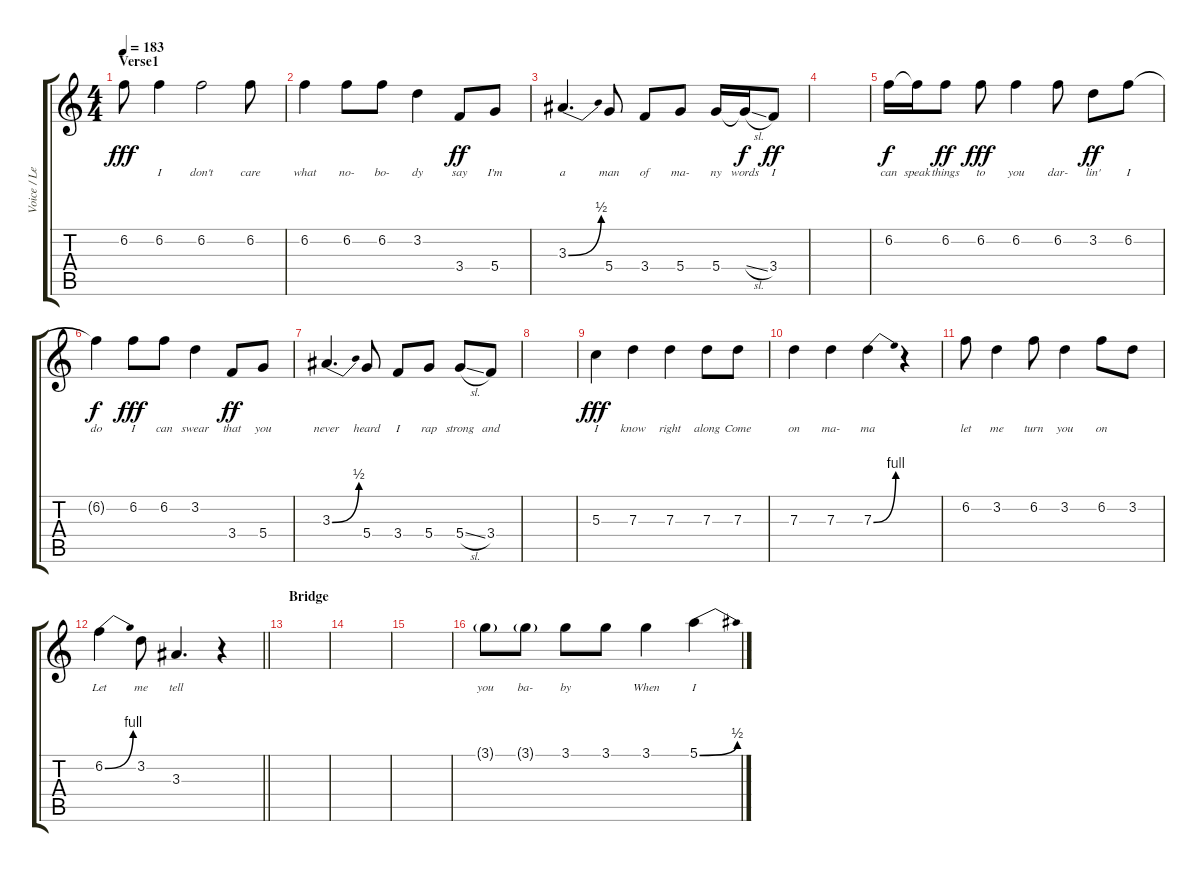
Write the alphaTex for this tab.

\track ("Voice / Lead" "Voice / Le") {instrument overdrivenguitar}
\staff {score tabs}
\tuning (E4 B3 G3 D3 A2 E2) {hide}
\ts (4 4)
\section ("" "Verse1")
\tempo 183
\clef g2
\ks c
6.2.8{lyrics (0 "") lyrics (1 "") lyrics (2 "") lyrics (3 "") lyrics (4 "") dy fff} 6.2.4{lyrics (0 "I") lyrics (1 "") lyrics (2 "") lyrics (3 "") lyrics (4 "")} 6.2.2{lyrics (0 "don't") lyrics (1 "") lyrics (2 "") lyrics (3 "") lyrics (4 "")} 6.2.8{lyrics (0 "care") lyrics (1 "") lyrics (2 "") lyrics (3 "") lyrics (4 "")} |
6.2.4{lyrics (0 "what") lyrics (1 "") lyrics (2 "") lyrics (3 "") lyrics (4 "")} 6.2.8{lyrics (0 "no-") lyrics (1 "") lyrics (2 "") lyrics (3 "") lyrics (4 "")} 6.2.8{lyrics (0 "bo-") lyrics (1 "") lyrics (2 "") lyrics (3 "") lyrics (4 "")} 3.2.4{lyrics (0 "dy") lyrics (1 "") lyrics (2 "") lyrics (3 "") lyrics (4 "")} 3.4.8{lyrics (0 "say") lyrics (1 "") lyrics (2 "") lyrics (3 "") lyrics (4 "") dy ff} 5.4.8{lyrics (0 "I'm") lyrics (1 "") lyrics (2 "") lyrics (3 "") lyrics (4 "")} |
3.3{be (bend 0 0 60 2)}.4{d lyrics (0 "a") lyrics (1 "") lyrics (2 "") lyrics (3 "") lyrics (4 "")} 5.4.8{lyrics (0 "man") lyrics (1 "") lyrics (2 "") lyrics (3 "") lyrics (4 "")} 3.4.8{lyrics (0 "of") lyrics (1 "") lyrics (2 "") lyrics (3 "") lyrics (4 "")} 5.4.8{lyrics (0 "ma-") lyrics (1 "") lyrics (2 "") lyrics (3 "") lyrics (4 "")} 5.4.16{lyrics (0 "ny") lyrics (1 "") lyrics (2 "") lyrics (3 "") lyrics (4 "")} 5.4{sl t}.16{lyrics (0 "words") lyrics (1 "") lyrics (2 "") lyrics (3 "") lyrics (4 "") dy f} 3.4.8{lyrics (0 "I") lyrics (1 "") lyrics (2 "") lyrics (3 "") lyrics (4 "") dy ff} |
|
6.2.16{lyrics (0 "can") lyrics (1 "") lyrics (2 "") lyrics (3 "") lyrics (4 "") dy f} 6.2{t}.16{lyrics (0 "speak") lyrics (1 "") lyrics (2 "") lyrics (3 "") lyrics (4 "")} 6.2.8{lyrics (0 "things") lyrics (1 "") lyrics (2 "") lyrics (3 "") lyrics (4 "") dy ff} 6.2.8{lyrics (0 "to") lyrics (1 "") lyrics (2 "") lyrics (3 "") lyrics (4 "") dy fff} 6.2.4{lyrics (0 "you") lyrics (1 "") lyrics (2 "") lyrics (3 "") lyrics (4 "")} 6.2.8{lyrics (0 "dar-") lyrics (1 "") lyrics (2 "") lyrics (3 "") lyrics (4 "")} 3.2.8{lyrics (0 "lin'") lyrics (1 "") lyrics (2 "") lyrics (3 "") lyrics (4 "") dy ff} 6.2.8{lyrics (0 "I") lyrics (1 "") lyrics (2 "") lyrics (3 "") lyrics (4 "")} |
6.2{t}.4{lyrics (0 "do") lyrics (1 "") lyrics (2 "") lyrics (3 "") lyrics (4 "") dy f} 6.2.8{lyrics (0 "I") lyrics (1 "") lyrics (2 "") lyrics (3 "") lyrics (4 "") dy fff} 6.2.8{lyrics (0 "can") lyrics (1 "") lyrics (2 "") lyrics (3 "") lyrics (4 "")} 3.2.4{lyrics (0 "swear") lyrics (1 "") lyrics (2 "") lyrics (3 "") lyrics (4 "")} 3.4.8{lyrics (0 "that") lyrics (1 "") lyrics (2 "") lyrics (3 "") lyrics (4 "") dy ff} 5.4.8{lyrics (0 "you") lyrics (1 "") lyrics (2 "") lyrics (3 "") lyrics (4 "")} |
3.3{be (bend 0 0 60 2)}.4{d lyrics (0 "never") lyrics (1 "") lyrics (2 "") lyrics (3 "") lyrics (4 "")} 5.4.8{lyrics (0 "heard") lyrics (1 "") lyrics (2 "") lyrics (3 "") lyrics (4 "")} 3.4.8{lyrics (0 "I") lyrics (1 "") lyrics (2 "") lyrics (3 "") lyrics (4 "")} 5.4.8{lyrics (0 "rap") lyrics (1 "") lyrics (2 "") lyrics (3 "") lyrics (4 "")} 5.4{sl}.8{lyrics (0 "strong") lyrics (1 "") lyrics (2 "") lyrics (3 "") lyrics (4 "")} 3.4.8{lyrics (0 "and") lyrics (1 "") lyrics (2 "") lyrics (3 "") lyrics (4 "")} |
|
5.3.4{lyrics (0 "I") lyrics (1 "") lyrics (2 "") lyrics (3 "") lyrics (4 "") dy fff} 7.3.4{lyrics (0 "know") lyrics (1 "") lyrics (2 "") lyrics (3 "") lyrics (4 "")} 7.3.4{lyrics (0 "right") lyrics (1 "") lyrics (2 "") lyrics (3 "") lyrics (4 "")} 7.3.8{lyrics (0 "along") lyrics (1 "") lyrics (2 "") lyrics (3 "") lyrics (4 "")} 7.3.8{lyrics (0 "Come") lyrics (1 "") lyrics (2 "") lyrics (3 "") lyrics (4 "")} |
7.3.4{lyrics (0 "on") lyrics (1 "") lyrics (2 "") lyrics (3 "") lyrics (4 "")} 7.3.4{lyrics (0 "ma-") lyrics (1 "") lyrics (2 "") lyrics (3 "") lyrics (4 "")} 7.3{be (bend 0 0 60 4)}.4{lyrics (0 "ma") lyrics (1 "") lyrics (2 "") lyrics (3 "") lyrics (4 "")} r.4 |
6.2.8{lyrics (0 "let") lyrics (1 "") lyrics (2 "") lyrics (3 "") lyrics (4 "")} 3.2.4{lyrics (0 "me") lyrics (1 "") lyrics (2 "") lyrics (3 "") lyrics (4 "")} 6.2.8{lyrics (0 "turn") lyrics (1 "") lyrics (2 "") lyrics (3 "") lyrics (4 "")} 3.2.4{lyrics (0 "you") lyrics (1 "") lyrics (2 "") lyrics (3 "") lyrics (4 "")} 6.2.8{lyrics (0 "on") lyrics (1 "") lyrics (2 "") lyrics (3 "") lyrics (4 "")} 3.2.8{lyrics (0 "") lyrics (1 "") lyrics (2 "") lyrics (3 "") lyrics (4 "")} |
\barLineRight lightlight
6.2{be (bend 0 0 60 4)}.4{lyrics (0 "Let") lyrics (1 "") lyrics (2 "") lyrics (3 "") lyrics (4 "")} 3.2.8{lyrics (0 "me") lyrics (1 "") lyrics (2 "") lyrics (3 "") lyrics (4 "")} 3.3.4{d lyrics (0 "tell") lyrics (1 "") lyrics (2 "") lyrics (3 "") lyrics (4 "")} r.4 |
\section ("" "Bridge")
|
|
|
3.1{g}.8{lyrics (0 "you") lyrics (1 "") lyrics (2 "") lyrics (3 "") lyrics (4 "")} 3.1{g}.8{lyrics (0 "ba-") lyrics (1 "") lyrics (2 "") lyrics (3 "") lyrics (4 "")} 3.1.8{lyrics (0 "by") lyrics (1 "") lyrics (2 "") lyrics (3 "") lyrics (4 "")} 3.1.8{lyrics (0 "") lyrics (1 "") lyrics (2 "") lyrics (3 "") lyrics (4 "")} 3.1.4{lyrics (0 "When") lyrics (1 "") lyrics (2 "") lyrics (3 "") lyrics (4 "")} 5.1{be (bend 0 0 60 2)}.4{lyrics (0 "I") lyrics (1 "") lyrics (2 "") lyrics (3 "") lyrics (4 "")}
